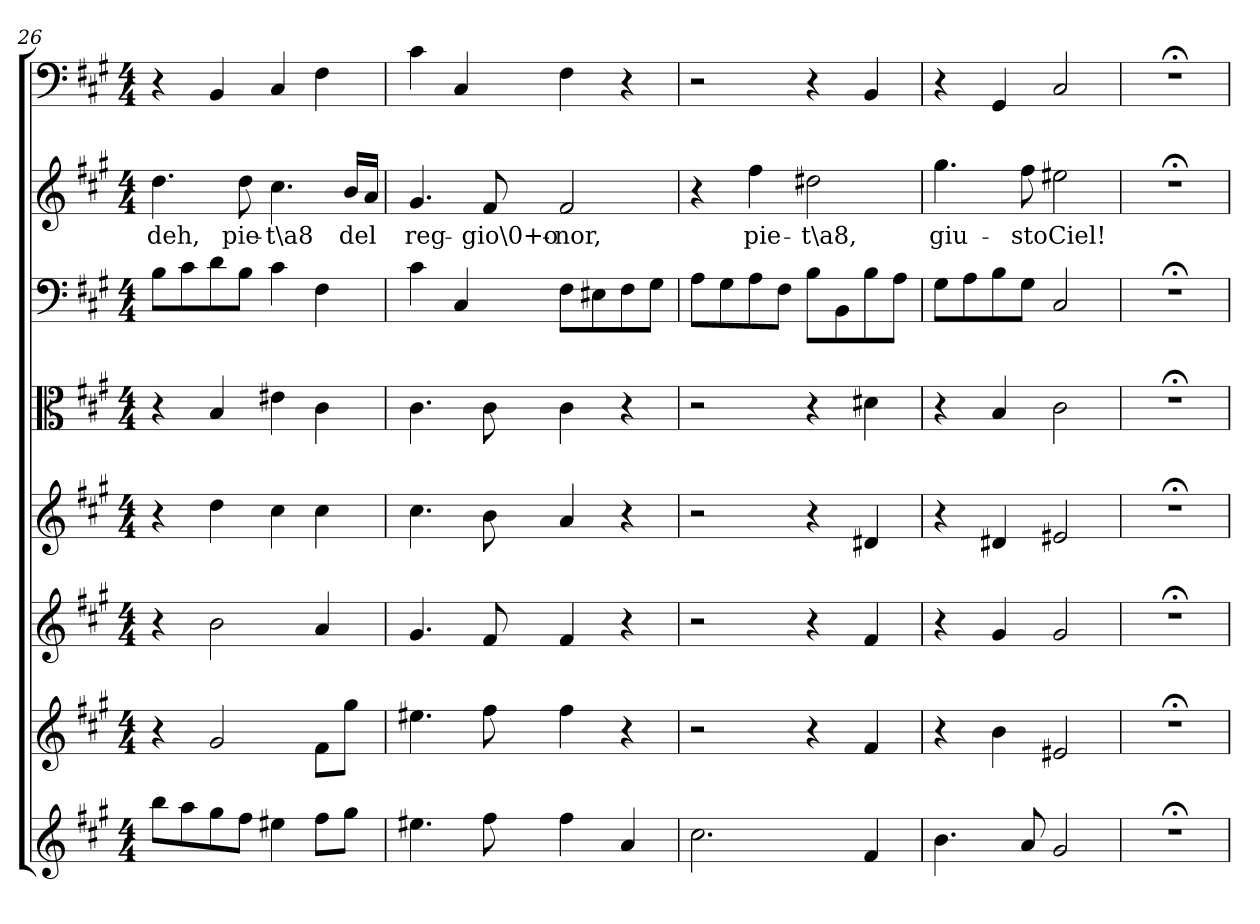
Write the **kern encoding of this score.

**kern	**kern	**kern	**kern	**kern	**kern	**kern	**text	**kern
*part8	*part7	*part6	*part5	*part4	*part3	*part2	*part2	*part1
*staff8	*staff7	*staff6	*staff5	*staff4	*staff3	*staff2	*staff2	*staff1
*clefG2	*clefG2	*clefG2	*clefG2	*clefC3	*clefF4	*clefG2	*	*clefF4
*k[f#c#g#]	*k[f#c#g#]	*k[f#c#g#]	*k[f#c#g#]	*k[f#c#g#]	*k[f#c#g#]	*k[f#c#g#]	*	*k[f#c#g#]
*f#:	*f#:	*f#:	*f#:	*f#:	*f#:	*f#:	*	*f#:
*M4/4	*M4/4	*M4/4	*M4/4	*M4/4	*M4/4	*M4/4	*	*M4/4
=26	=26	=26	=26	=26	=26	=26	=26	=26
8bb\L	4r	4r	4r	4r	8B\L	4.dd\	deh,	4r
8aa\	.	.	.	.	8c#\	.	.	.
8gg#\	2g#/	2b\	4dd\	4B/	8d\	.	.	4BB/
8ff#\J	.	.	.	.	8B\J	8dd\	pie-	.
4ee#X\	.	.	4cc#\	4e#X\	4c#\	4.cc#\	-t\a8	4C#/
8ff#\L	8f#\L	4a/	4cc#\	4c#\	4F#\	.	.	4F#\
8gg#\J	8gg#\J	.	.	.	.	16b/LL	del	.
.	.	.	.	.	.	16a/JJ	.	.
=27	=27	=27	=27	=27	=27	=27	=27	=27
4.ee#X\	4.ee#X\	4.g#/	4.cc#\	4.c#\	4c#\	4.g#/	reg-	4c#\
.	.	.	.	.	4C#/	.	.	4C#/
8ff#\	8ff#\	8f#/	8b\	8c#\	.	8f#/	-gio\0+o-	.
4ff#\	4ff#\	4f#/	4a/	4c#\	8F#\L	2f#/	-nor,	4F#\
.	.	.	.	.	8E#X\	.	.	.
4a/	4r	4r	4r	4r	8F#\	.	.	4r
.	.	.	.	.	8G#\J	.	.	.
=28	=28	=28	=28	=28	=28	=28	=28	=28
2.cc#\	2r	2r	2r	2r	8A\L	4r	.	2r
.	.	.	.	.	8G#\	.	.	.
.	.	.	.	.	8A\	4ff#\	pie-	.
.	.	.	.	.	8F#\J	.	.	.
.	4r	4r	4r	4r	8B\L	2dd#X\	-t\a8,	4r
.	.	.	.	.	8BB\	.	.	.
4f#/	4f#/	4f#/	4d#X/	4d#X\	8B\	.	.	4BB/
.	.	.	.	.	8A\J	.	.	.
=29	=29	=29	=29	=29	=29	=29	=29	=29
4.b\	4r	4r	4r	4r	8G#\L	4.gg#\	giu-	4r
.	.	.	.	.	8A\	.	.	.
.	4b\	4g#/	4d#X/	4B/	8B\	.	.	4GG#/
8a/	.	.	.	.	8G#\J	8ff#\	-sto	.
2g#/	2e#X/	2g#/	2e#X/	2c#\	2C#/	2ee#X\	Ciel!	2C#/
=30	=30	=30	=30	=30	=30	=30	=30	=30
1r;<	1r;<	1r;<	1r;<	1r;<	1r;<	1r;<	.	1r;<
=	=	=	=	=	=	=	=	=
*-	*-	*-	*-	*-	*-	*-	*-	*-
